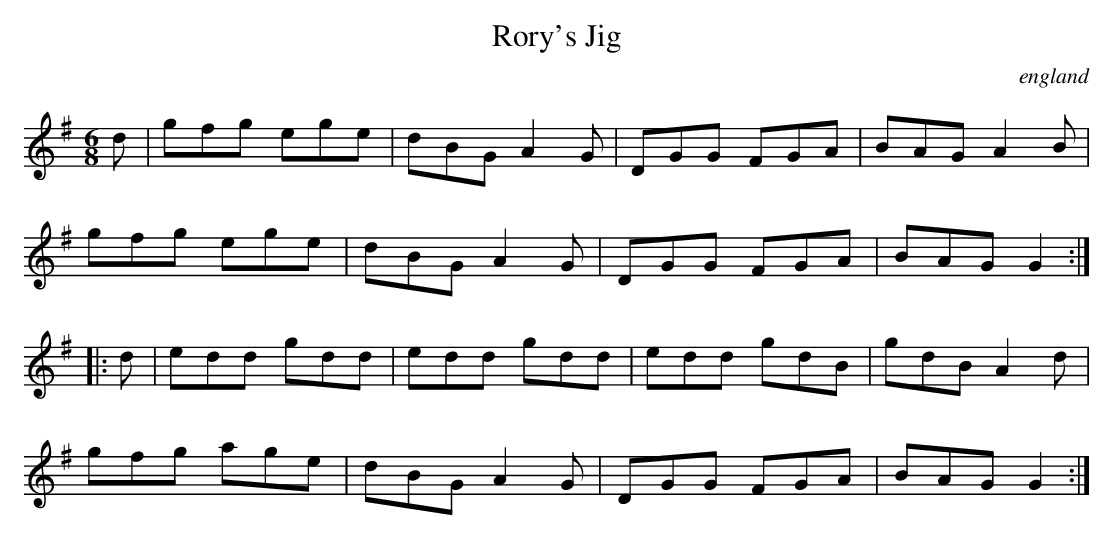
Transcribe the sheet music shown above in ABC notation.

X:1
T:Rory's Jig
O:england
M:6/8
L:1/8
K:G
d|gfg ege|dBG A2G|DGG FGA|BAG A2B|
gfg ege|dBG A2G|DGG FGA|BAG G2:|
|:d|edd gdd|edd gdd|edd gdB|gdB A2d|
gfg age|dBG A2G|DGG FGA|BAG G2:|
